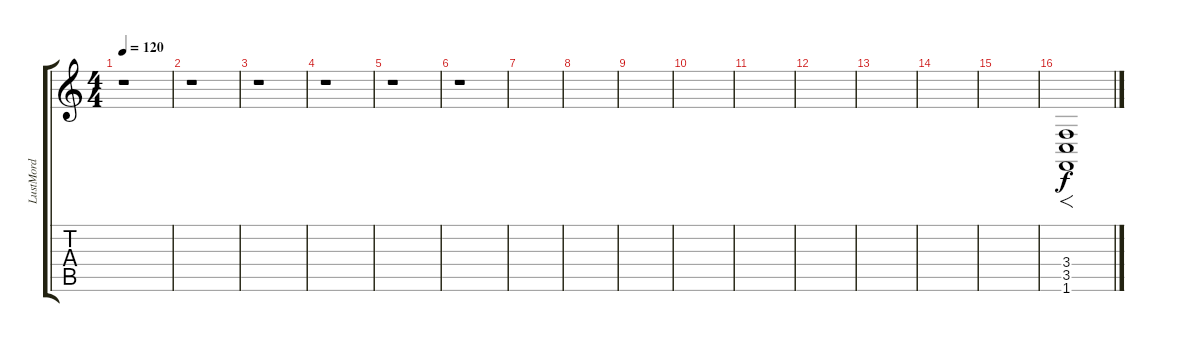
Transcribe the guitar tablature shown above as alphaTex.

\track ("LustMord" "LustMord") {instrument vibraphone}
\staff {score tabs}
\tuning (E4 B3 G3 D3 A2 E2) {hide}
\ts (4 4)
\tempo 120
\clef g2
\ks c
r.1{dy f instrument vibraphone} |
r.1 |
r.1 |
r.1 |
r.1 |
r.1 |
|
|
|
|
|
|
|
|
|
(3.4 3.5 1.6).1{f}
